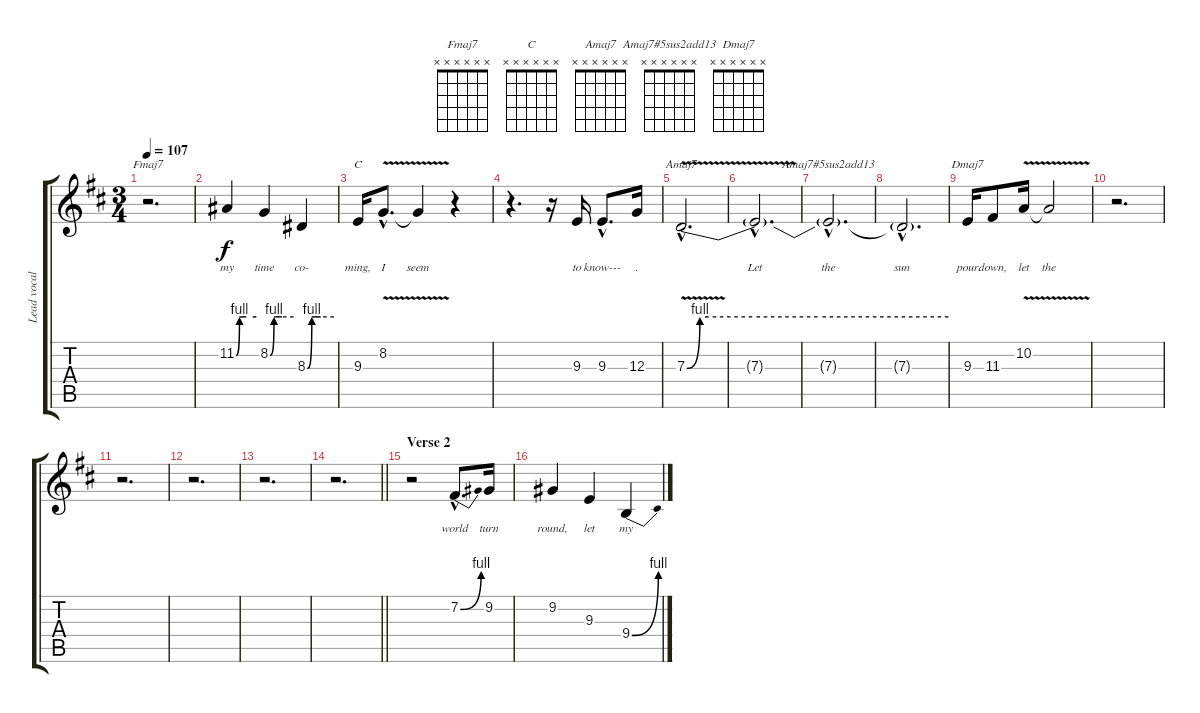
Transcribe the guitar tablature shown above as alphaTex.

\track ("Lead vocal" "Lead vocal") {instrument flute}
\staff {score tabs}
\tuning (E4 B3 G3 D3 A2 E2) {hide}
\chord ("Fmaj7" x x x x x x)
\chord ("C" x x x x x x)
\chord ("Amaj7" x x x x x x)
\chord ("Amaj7#5sus2add13" x x x x x x)
\chord ("Dmaj7" x x x x x x)
\ts (3 4)
\tempo 107
\clef g2
\ks d
r.2{d ch "Fmaj7" dy f} |
11.2{be (custom 0 0 10 4 15 4 30 4 60 4)}.4{lyrics (0 "my") lyrics (1 "") lyrics (2 "") lyrics (3 "") lyrics (4 "")} 8.2{be (custom 0 0 10 4 15 4 30 4 60 4)}.4{lyrics (0 "time") lyrics (1 "") lyrics (2 "") lyrics (3 "") lyrics (4 "")} 8.3{be (custom 0 0 10 4 15 4 30 4 60 4)}.4{lyrics (0 "co-") lyrics (1 "") lyrics (2 "") lyrics (3 "") lyrics (4 "")} |
9.3.16{ch "C" lyrics (0 "ming,") lyrics (1 "") lyrics (2 "") lyrics (3 "") lyrics (4 "")} 8.2{v hac}.8{d lyrics (0 "I") lyrics (1 "") lyrics (2 "") lyrics (3 "") lyrics (4 "")} 8.2{t}.4{lyrics (0 "seem") lyrics (1 "") lyrics (2 "") lyrics (3 "") lyrics (4 "")} r.4 |
r.4{d} r.16 9.3.16{lyrics (0 "to") lyrics (1 "") lyrics (2 "") lyrics (3 "") lyrics (4 "")} 9.3{hac}.8{d lyrics (0 "know---") lyrics (1 "") lyrics (2 "") lyrics (3 "") lyrics (4 "")} 12.3.16{lyrics (0 ".") lyrics (1 "") lyrics (2 "") lyrics (3 "") lyrics (4 "")} |
7.3{be (custom 0 0 3 4 5 4 15 4 30 4 60 4) v hac}.2{d ch "Amaj7" lyrics (0 "") lyrics (1 "") lyrics (2 "") lyrics (3 "") lyrics (4 "")} |
7.3{hac t}.2{d lyrics (0 "Let") lyrics (1 "") lyrics (2 "") lyrics (3 "") lyrics (4 "")} |
7.3{hac t}.2{d ch "Amaj7#5sus2add13" lyrics (0 "the") lyrics (1 "") lyrics (2 "") lyrics (3 "") lyrics (4 "")} |
7.3{hac t}.2{d lyrics (0 "sun") lyrics (1 "") lyrics (2 "") lyrics (3 "") lyrics (4 "")} |
9.3.16{ch "Dmaj7" lyrics (0 "pour") lyrics (1 "") lyrics (2 "") lyrics (3 "") lyrics (4 "")} 11.3.8{lyrics (0 "down,") lyrics (1 "") lyrics (2 "") lyrics (3 "") lyrics (4 "")} 10.2{v}.16{lyrics (0 "let") lyrics (1 "") lyrics (2 "") lyrics (3 "") lyrics (4 "")} 10.2{t}.2{lyrics (0 "the") lyrics (1 "") lyrics (2 "") lyrics (3 "") lyrics (4 "")} |
r.2{d} |
r.2{d} |
r.2{d} |
r.2{d} |
\barLineRight lightlight
r.2{d} |
\section ("" "Verse 2")
r.2 7.2{be (bend 0 0 60 4) hac}.8{d lyrics (0 "world") lyrics (1 "") lyrics (2 "") lyrics (3 "") lyrics (4 "")} 9.2.16{lyrics (0 "turn") lyrics (1 "") lyrics (2 "") lyrics (3 "") lyrics (4 "")} |
9.2.4{lyrics (0 "round,") lyrics (1 "") lyrics (2 "") lyrics (3 "") lyrics (4 "")} 9.3.4{lyrics (0 "let") lyrics (1 "") lyrics (2 "") lyrics (3 "") lyrics (4 "")} 9.4{be (bend 0 0 60 4)}.4{lyrics (0 "my") lyrics (1 "") lyrics (2 "") lyrics (3 "") lyrics (4 "")}
